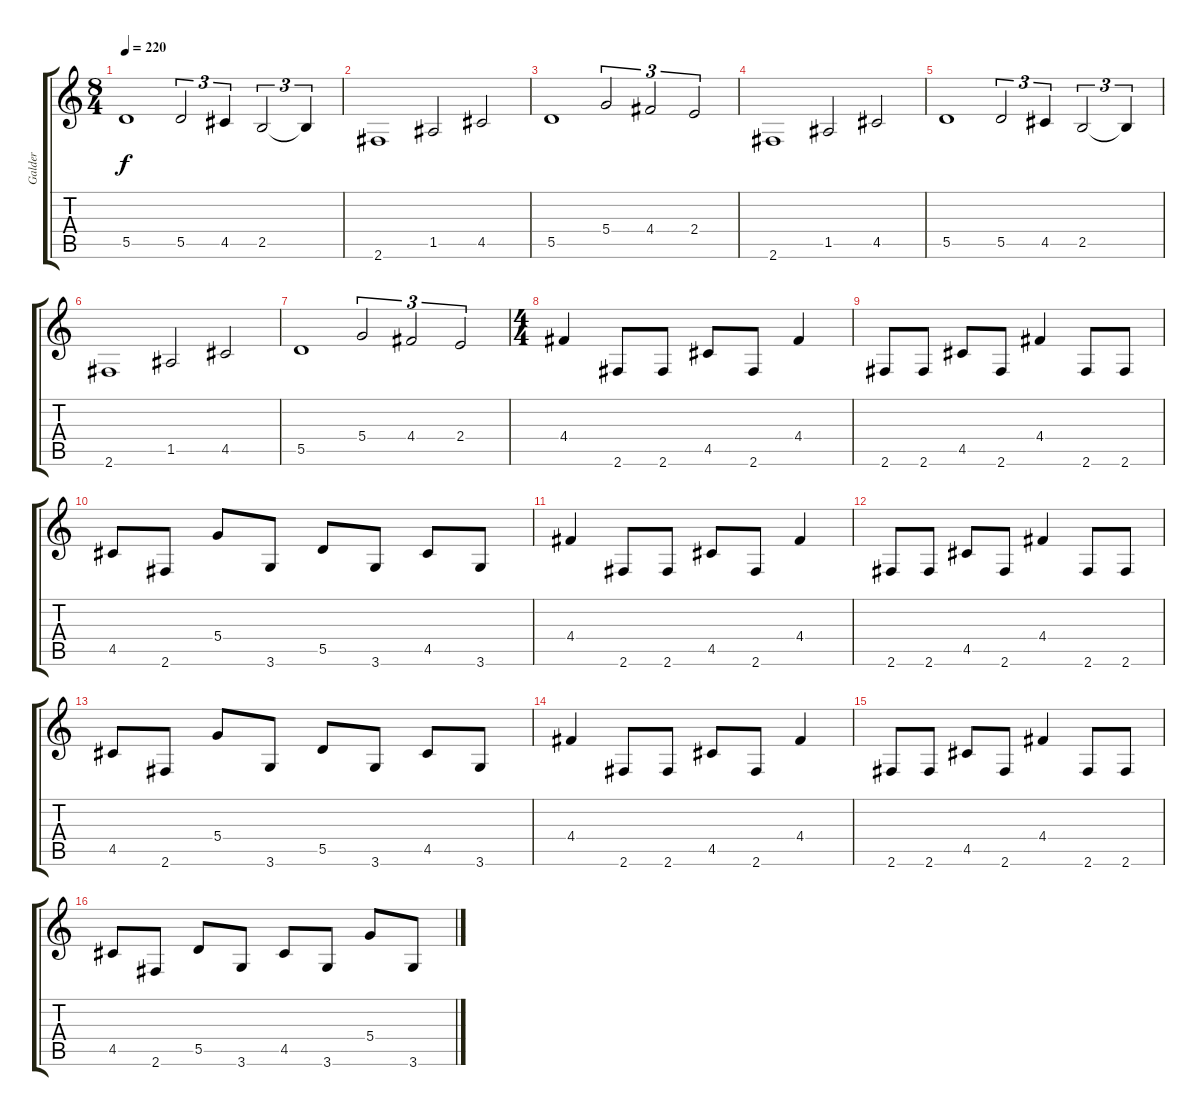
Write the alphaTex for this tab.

\track ("Galder" "Galder") {instrument distortionguitar}
\staff {score tabs}
\tuning (E4 B3 G3 D3 A2 E2) {hide}
\ts (8 4)
\tempo 220
\clef g2
\ks c
5.5.1{dy f} 5.5.2{tu (3 2)} 4.5.4{tu (3 2)} 2.5.2{tu (3 2)} 2.5{t}.4{tu (3 2)} |
2.6.1 1.5.2 4.5.2 |
5.5.1 5.4.2{tu (3 2)} 4.4.2{tu (3 2)} 2.4.2{tu (3 2)} |
2.6.1 1.5.2 4.5.2 |
5.5.1 5.5.2{tu (3 2)} 4.5.4{tu (3 2)} 2.5.2{tu (3 2)} 2.5{t}.4{tu (3 2)} |
2.6.1 1.5.2 4.5.2 |
5.5.1 5.4.2{tu (3 2)} 4.4.2{tu (3 2)} 2.4.2{tu (3 2)} |
\ts (4 4)
4.4.4 2.6.8 2.6.8 4.5.8 2.6.8 4.4.4 |
2.6.8 2.6.8 4.5.8 2.6.8 4.4.4 2.6.8 2.6.8 |
4.5.8 2.6.8 5.4.8 3.6.8 5.5.8 3.6.8 4.5.8 3.6.8 |
4.4.4 2.6.8 2.6.8 4.5.8 2.6.8 4.4.4 |
2.6.8 2.6.8 4.5.8 2.6.8 4.4.4 2.6.8 2.6.8 |
4.5.8 2.6.8 5.4.8 3.6.8 5.5.8 3.6.8 4.5.8 3.6.8 |
4.4.4 2.6.8 2.6.8 4.5.8 2.6.8 4.4.4 |
2.6.8 2.6.8 4.5.8 2.6.8 4.4.4 2.6.8 2.6.8 |
4.5.8 2.6.8 5.5.8 3.6.8 4.5.8 3.6.8 5.4.8 3.6.8
